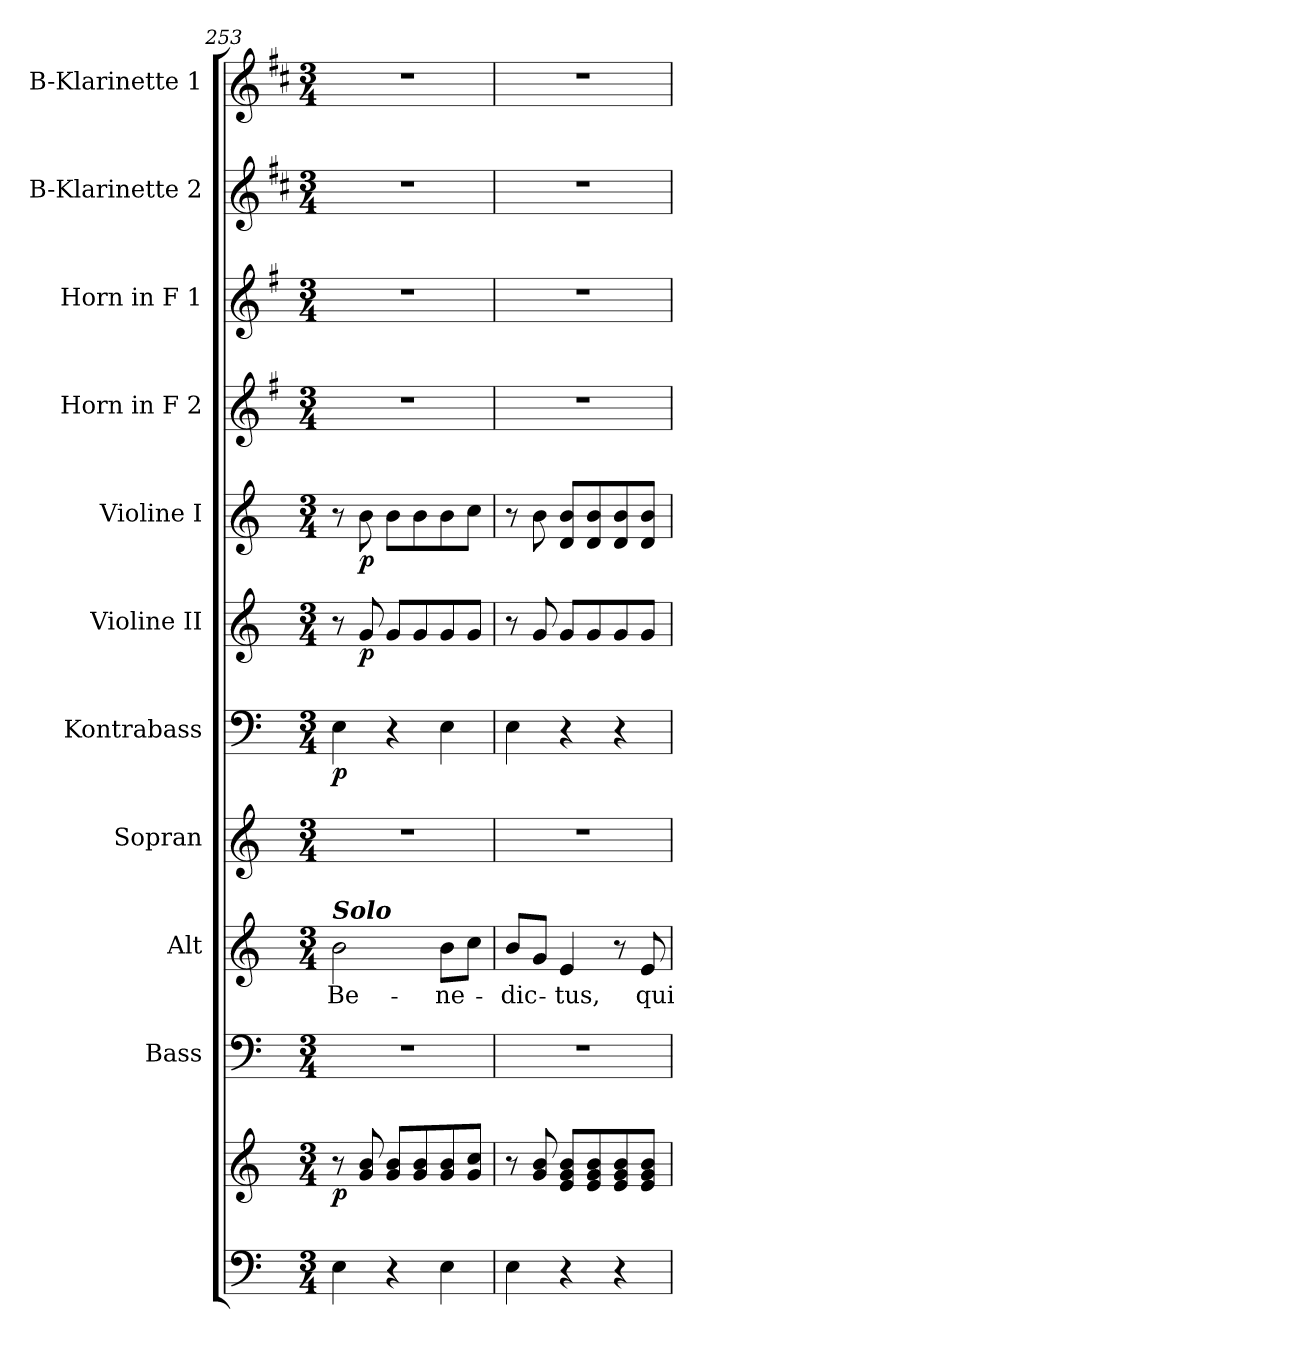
**kern	**kern	**dynam	**kern	**kern	**text	**kern	**kern	**dynam	**kern	**dynam	**kern	**dynam	**kern	**kern	**kern	**kern
*part11	*part11	*part11	*part10	*part9	*part9	*part8	*part7	*part7	*part6	*part6	*part5	*part5	*part4	*part3	*part2	*part1
*staff12	*staff11	*staff11/12	*staff10	*staff9	*staff9	*staff8	*staff7	*staff7	*staff6	*staff6	*staff5	*staff5	*staff4	*staff3	*staff2	*staff1
*	*	*	*I"Bass	*I"Alt	*	*I"Sopran	*I"Kontrabass	*	*I"Violine II	*	*I"Violine I	*	*I"Horn in F 2	*I"Horn in F 1	*I"B-Klarinette 2	*I"B-Klarinette 1
*	*	*	*I'B.	*I'A.	*	*I'S.	*I'Kb.	*	*I'Vl. II	*	*I'Vl. I	*	*	*	*I'B Kl. 2	*I'B Kl. 1
!!LO:PB:g=z
*clefF4	*clefG2	*	*clefF4	*clefG2	*	*clefG2	*clefF4	*	*clefG2	*	*clefG2	*	*clefG2	*clefG2	*clefG2	*clefG2
*	*	*	*	*	*	*	*ITrd7c12	*	*	*	*	*	*ITrd4c7	*ITrd4c7	*ITrd1c2	*ITrd1c2
*k[]	*k[]	*	*k[]	*k[]	*	*k[]	*k[]	*	*k[]	*	*k[]	*	*k[]	*k[]	*k[]	*k[]
*C:	*C:	*	*C:	*C:	*	*C:	*C:	*	*C:	*	*C:	*	*C:	*C:	*C:	*C:
*M3/4	*M3/4	*	*M3/4	*M3/4	*	*M3/4	*M3/4	*	*M3/4	*	*M3/4	*	*M3/4	*M3/4	*M3/4	*M3/4
=253	=253	=253	=253	=253	=253	=253	=253	=253	=253	=253	=253	=253	=253	=253	=253	=253
!	!	!	!	!LO:TX:a:Bi:t=Solo	!	!	!	!	!	!	!	!	!	!	!	!
!	!	!LO:DY:b	!	!	!LO:LY:b	!	!	!LO:DY:b	!	!	!	!	!	!	!	!
4E\	8r	p	2.r	2b\	Be-	2.r	4EE\	p	8r	.	8r	.	2.r	2.r	2.r	2.r
!	!	!	!	!	!	!	!	!	!	!LO:DY:b	!	!LO:DY:b	!	!	!	!
.	8g/ 8b/	.	.	.	.	.	.	.	8g/	p	8b\	p	.	.	.	.
4r	8g/ 8b/L	.	.	.	.	.	4r	.	8g/L	.	8b\L	.	.	.	.	.
.	8g/ 8b/	.	.	.	.	.	.	.	8g/	.	8b\	.	.	.	.	.
!	!	!	!	!	!LO:LY:b	!	!	!	!	!	!	!	!	!	!	!
4E\	8g/ 8b/	.	.	8b\L	-ne-	.	4EE\	.	8g/	.	8b\	.	.	.	.	.
.	8g/ 8cc/J	.	.	8cc\J	.	.	.	.	8g/J	.	8cc\J	.	.	.	.	.
=254	=254	=254	=254	=254	=254	=254	=254	=254	=254	=254	=254	=254	=254	=254	=254	=254
!	!	!	!	!	!LO:LY:b	!	!	!	!	!	!	!	!	!	!	!
4E\	8r	.	2.r	8b/L	-dic-	2.r	4EE\	.	8r	.	8r	.	2.r	2.r	2.r	2.r
.	8g/ 8b/	.	.	8g/J	.	.	.	.	8g/	.	8b\	.	.	.	.	.
!	!	!	!	!	!LO:LY:b	!	!	!	!	!	!	!	!	!	!	!
4r	8e/ 8g/ 8b/L	.	.	4e/	-tus,	.	4r	.	8g/L	.	8d/ 8b/L	.	.	.	.	.
.	8e/ 8g/ 8b/	.	.	.	.	.	.	.	8g/	.	8d/ 8b/	.	.	.	.	.
4r	8e/ 8g/ 8b/	.	.	8r	.	.	4r	.	8g/	.	8d/ 8b/	.	.	.	.	.
!	!	!	!	!	!LO:LY:b	!	!	!	!	!	!	!	!	!	!	!
.	8e/ 8g/ 8b/J	.	.	8e/	qui	.	.	.	8g/J	.	8d/ 8b/J	.	.	.	.	.
=	=	=	=	=	=	=	=	=	=	=	=	=	=	=	=	=
*-	*-	*-	*-	*-	*-	*-	*-	*-	*-	*-	*-	*-	*-	*-	*-	*-
